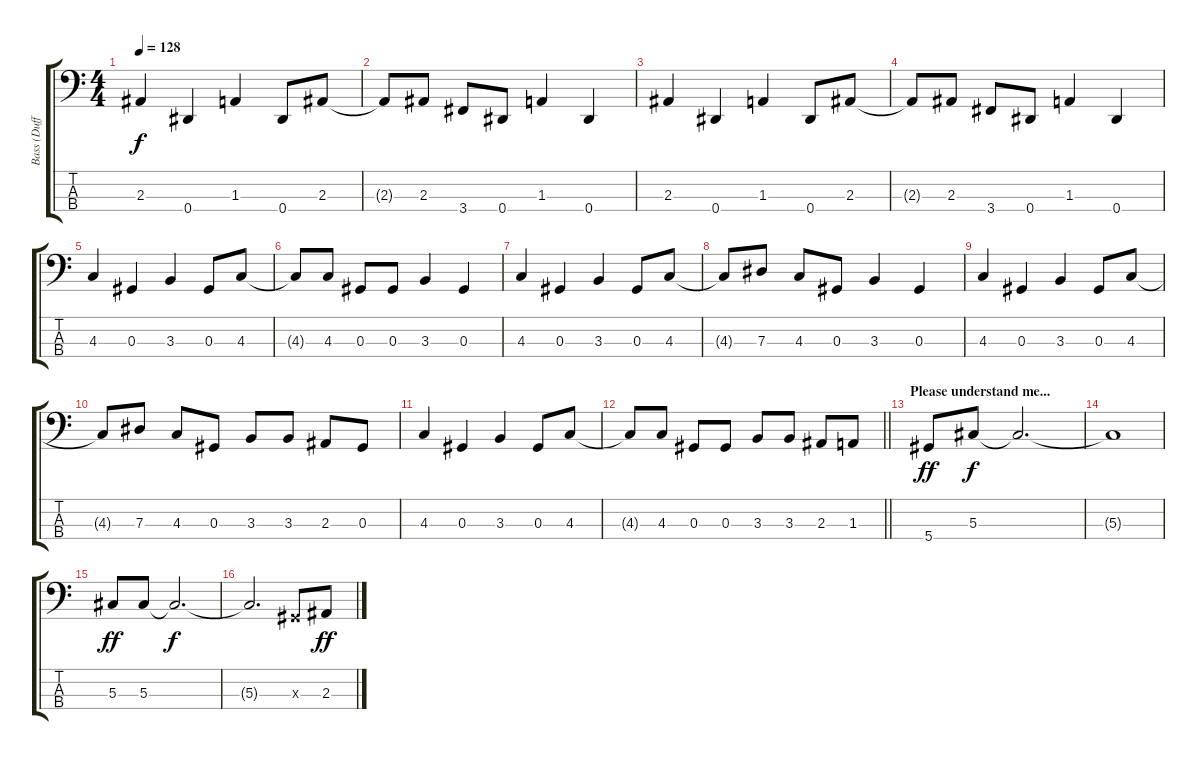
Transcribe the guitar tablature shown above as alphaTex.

\track ("Bass (Duff)" "Bass (Duff") {instrument electricbasspick}
\staff {score tabs}
\tuning (Gb2 Db2 Ab1 Eb1) {hide}
\ts (4 4)
\tempo 128
\clef f4
\ks c
2.3.4{dy f} 0.4.4 1.3.4 0.4.8 2.3.8 |
2.3{t}.8 2.3.8 3.4.8 0.4.8 1.3.4 0.4.4 |
2.3.4 0.4.4 1.3.4 0.4.8 2.3.8 |
2.3{t}.8 2.3.8 3.4.8 0.4.8 1.3.4 0.4.4 |
4.3.4 0.3.4 3.3.4 0.3.8 4.3.8 |
4.3{t}.8 4.3.8 0.3.8 0.3.8 3.3.4 0.3.4 |
4.3.4 0.3.4 3.3.4 0.3.8 4.3.8 |
4.3{t}.8 7.3.8 4.3.8 0.3.8 3.3.4 0.3.4 |
4.3.4 0.3.4 3.3.4 0.3.8 4.3.8 |
4.3{t}.8 7.3.8 4.3.8 0.3.8 3.3.8 3.3.8 2.3.8 0.3.8 |
4.3.4 0.3.4 3.3.4 0.3.8 4.3.8 |
\barLineRight lightlight
4.3{t}.8 4.3.8 0.3.8 0.3.8 3.3.8 3.3.8 2.3.8 1.3.8 |
\section ("" "Please understand me...")
5.4.8{dy ff} 5.3.8{dy f} 5.3{t}.2{d} |
5.3{t}.1 |
5.3.8{dy ff} 5.3.8 5.3{t}.2{d dy f} |
5.3{t}.2{d} 0.3{x}.8 2.3.8{dy ff}
